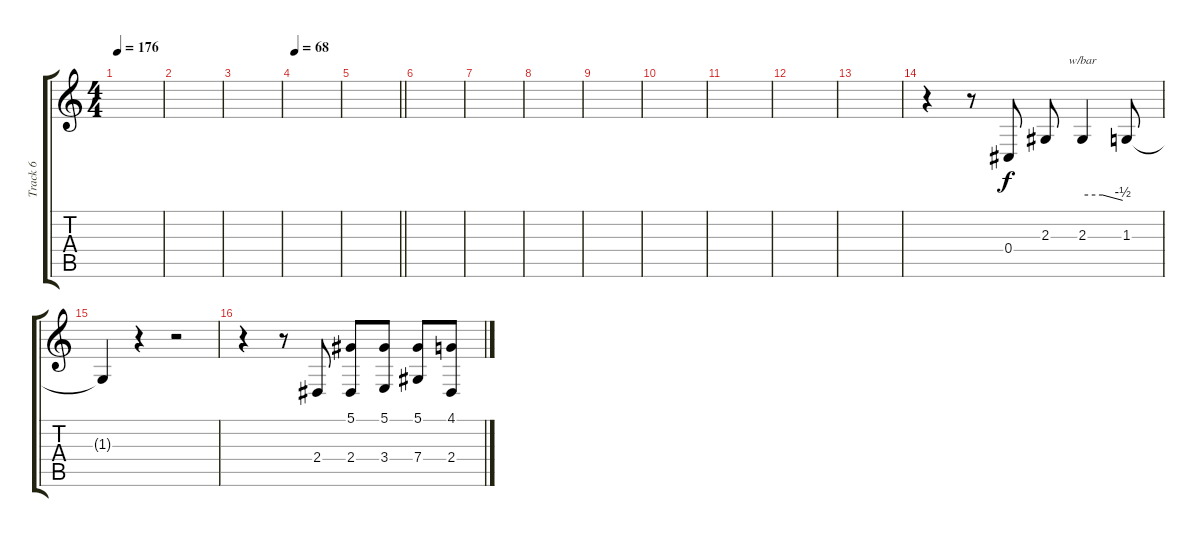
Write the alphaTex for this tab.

\track ("Track 6" "Track 6") {instrument lead2sawtooth}
\staff {score tabs}
\tuning (Eb4 Bb3 Gb3 Db3 Ab2 Eb2) {hide}
\ts (4 4)
\tempo 176
\clef g2
\ks c
|
|
|
\tempo 68
|
\barLineRight lightlight
|
|
|
|
|
|
|
|
|
r.4 r.8 0.4.8 2.3.8 2.3.4{tbe (custom default 0 0 30 0 60 -2)} 1.3.8 |
1.3{t}.4 r.4 r.2 |
r.4 r.8 2.4.8 (5.1 2.4).8 (5.1 3.4).8 (5.1 7.4).8 (4.1 2.4).8
